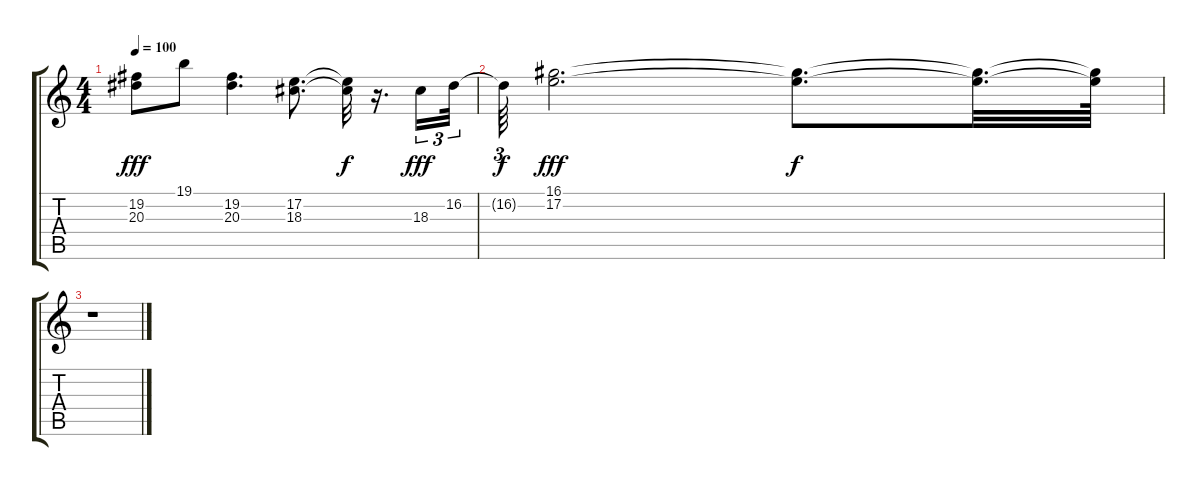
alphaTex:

\track "" {instrument flute}
\staff {score tabs}
\tuning (E4 B3 G3 D3 A2 E2) {hide}
\ts (4 4)
\tempo 100
\clef g2
\ks c
(19.2 20.3).8{dy fff} 19.1.8 (19.2 20.3).4{d} (17.2 18.3).8{d} (17.2{t} 18.3{t}).32{dy f} r.16{d} 18.3.16{tu (3 2) dy fff} 16.2.32{tu (3 2)} |
16.2{t}.64{tu (3 2) dy f} (16.1 17.2).2{d dy fff} (16.1{t} 17.2{t}).8{d dy f} (16.1{t} 17.2{t}).32{d} (16.1{t} 17.2{t}).64 |
r.1
